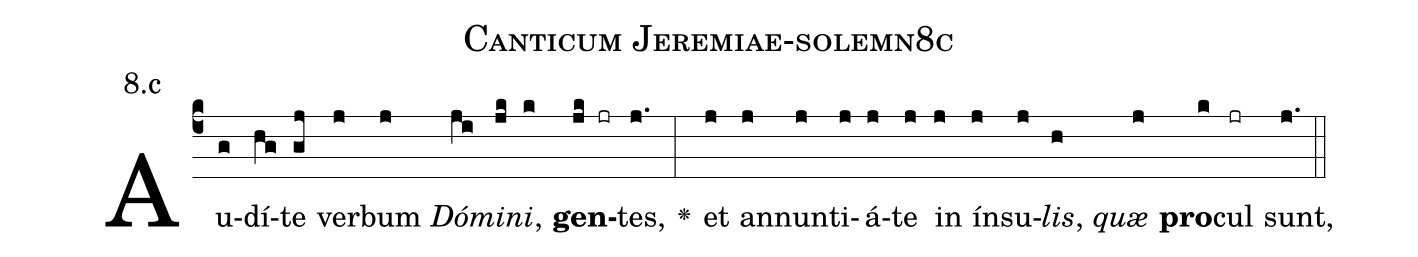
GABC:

name: Canticum Jeremiae-solemn8c;
annotation: 8.c;
%%
(c4)Au(g)dí(hg)te(gj) ver(j)bum(j) <i>Dó</i>(ji)<i>mi</i>(jk)<i>ni</i>,(k) <b>gen</b>(jk jr)tes,(j.) <v>\greheightstar</v>(:) et(j) an(j)nun(j)ti(j)á(j)te(j) in(j) ín(j)su(j)<i>lis</i>,(h) <i>quæ</i>(j) <b>pro</b>(k)cul(jr) sunt,(j.) (::)


%E(j) u(j) o(h) u(j) a(k) e.(j.) (::)
